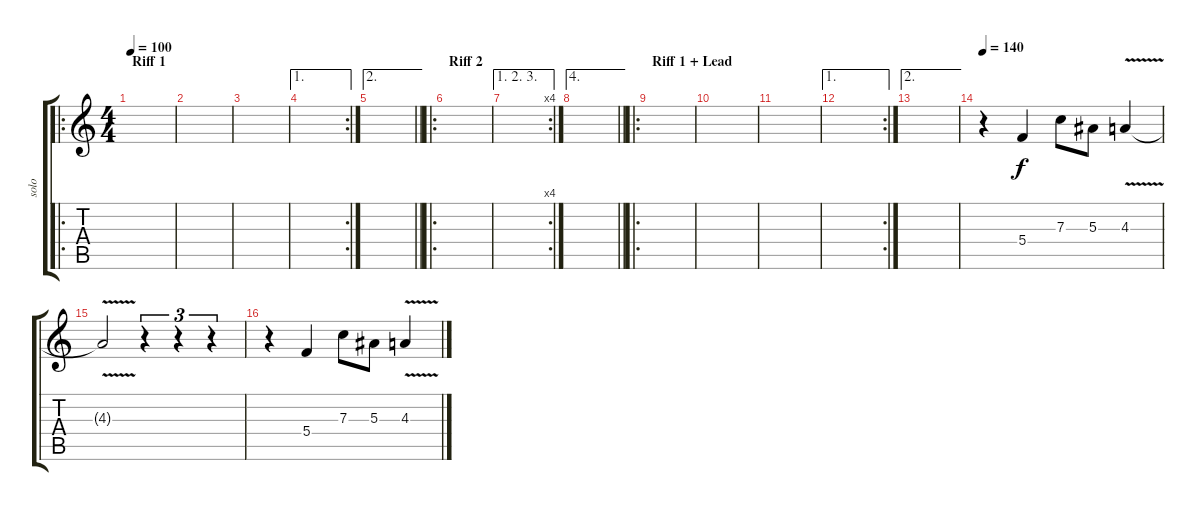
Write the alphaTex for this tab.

\track ("solo" "solo") {instrument distortionguitar}
\staff {score tabs}
\tuning (D4 A3 F3 C3 G2 D2) {hide}
\ro
\ts (4 4)
\section ("" "Riff 1")
\tempo 100
\clef g2
\ks c
|
|
|
\ae 1
\rc 2
|
\ae 2
\barLineRight lightlight
|
\ro
\section ("" "Riff 2")
|
\ae (1 2 3)
\rc 4
|
\ae 4
\barLineRight lightlight
|
\ro
\section ("" "Riff 1 + Lead")
|
|
|
\ae 1
\rc 2
|
\ae 2
|
\tempo 140
r.4 5.4.4 7.3.8 5.3.8 4.3{v}.4 |
4.3{t}.2 r.4{tu (3 2)} r.4{tu (3 2)} r.4{tu (3 2)} |
r.4 5.4.4 7.3.8 5.3.8 4.3{v}.4
